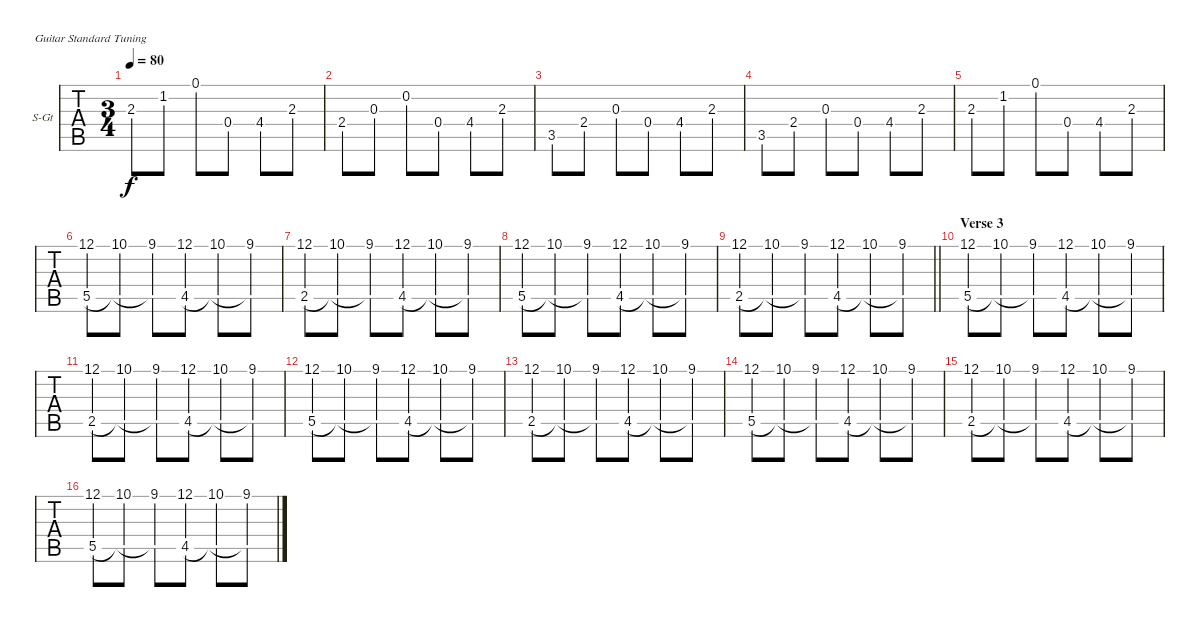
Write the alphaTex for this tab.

\bracketExtendMode groupsimilarinstruments
\firstSystemTrackNameOrientation horizontal
\otherSystemsTrackNameOrientation horizontal
\track ("Piano" "S-Gt") {instrument acousticgrandpiano}
\staff {tabs}
\tuning (E4 B3 G3 D3 A2 E2)
\displaytranspose 12
\ts (3 4)
\tempo 80
\clef g2
\ks c
2.3.8{dy f} 1.2.8 0.1.8 0.4.8 4.4.8 2.3.8 |
2.4.8 0.3.8 0.2.8 0.4.8 4.4.8 2.3.8 |
3.5.8 2.4.8 0.3.8 0.4.8 4.4.8 2.3.8 |
3.5.8 2.4.8 0.3.8 0.4.8 4.4.8 2.3.8 |
2.3.8 1.2.8 0.1.8 0.4.8 4.4.8 2.3.8 |
(12.1 5.5).8 (10.1 5.5{t}).8 (9.1 5.5{t}).8 (12.1 4.5).8 (10.1 4.5{t}).8 (9.1 4.5{t}).8 |
(12.1 2.5).8 (10.1 2.5{t}).8 (9.1 2.5{t}).8 (12.1 4.5).8 (10.1 4.5{t}).8 (9.1 4.5{t}).8 |
(12.1 5.5).8 (10.1 5.5{t}).8 (9.1 5.5{t}).8 (12.1 4.5).8 (10.1 4.5{t}).8 (9.1 4.5{t}).8 |
\barLineRight lightlight
(12.1 2.5).8 (10.1 2.5{t}).8 (9.1 2.5{t}).8 (12.1 4.5).8 (10.1 4.5{t}).8 (9.1 4.5{t}).8 |
\section ("" "Verse 3")
(12.1 5.5).8 (10.1 5.5{t}).8 (9.1 5.5{t}).8 (12.1 4.5).8 (10.1 4.5{t}).8 (9.1 4.5{t}).8 |
(12.1 2.5).8 (10.1 2.5{t}).8 (9.1 2.5{t}).8 (12.1 4.5).8 (10.1 4.5{t}).8 (9.1 4.5{t}).8 |
(12.1 5.5).8 (10.1 5.5{t}).8 (9.1 5.5{t}).8 (12.1 4.5).8 (10.1 4.5{t}).8 (9.1 4.5{t}).8 |
(12.1 2.5).8 (10.1 2.5{t}).8 (9.1 2.5{t}).8 (12.1 4.5).8 (10.1 4.5{t}).8 (9.1 4.5{t}).8 |
(12.1 5.5).8 (10.1 5.5{t}).8 (9.1 5.5{t}).8 (12.1 4.5).8 (10.1 4.5{t}).8 (9.1 4.5{t}).8 |
(12.1 2.5).8 (10.1 2.5{t}).8 (9.1 2.5{t}).8 (12.1 4.5).8 (10.1 4.5{t}).8 (9.1 4.5{t}).8 |
(12.1 5.5).8 (10.1 5.5{t}).8 (9.1 5.5{t}).8 (12.1 4.5).8 (10.1 4.5{t}).8 (9.1 4.5{t}).8
